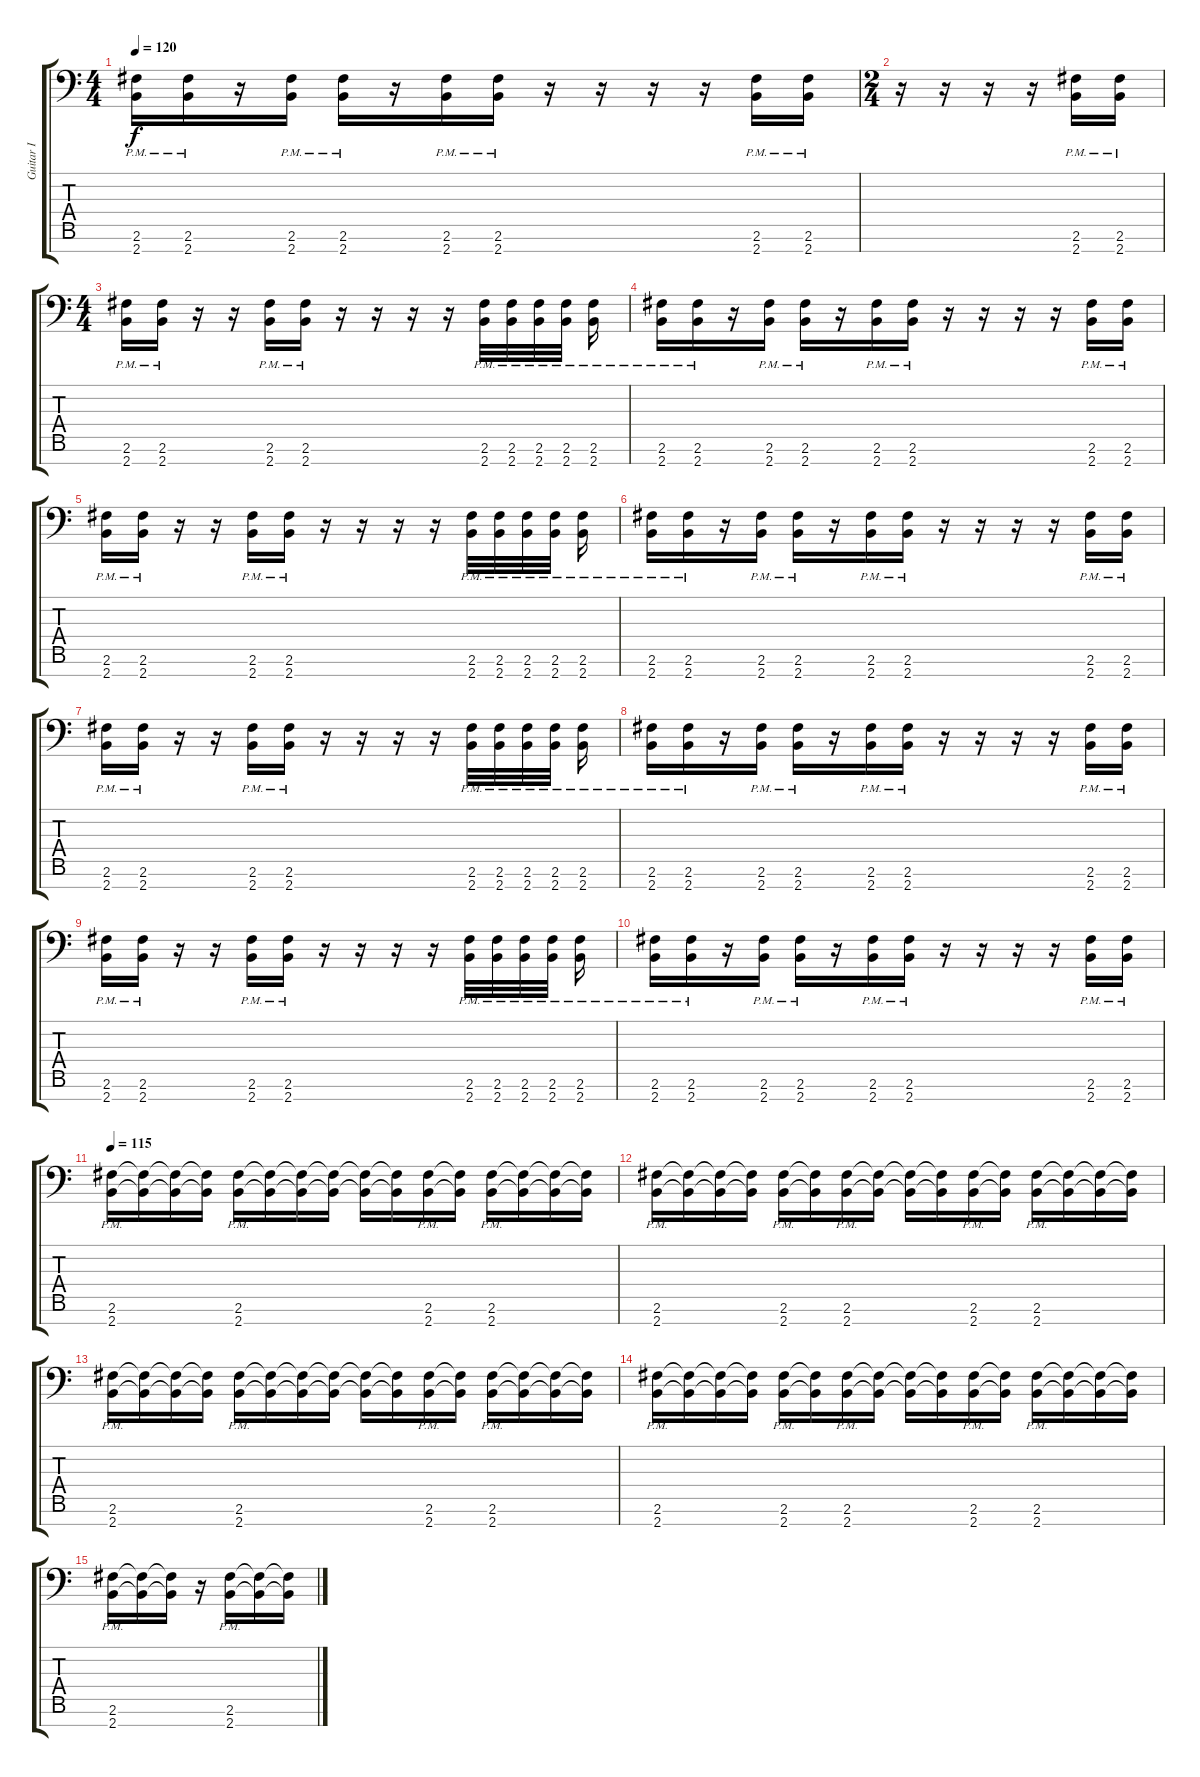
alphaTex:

\track ("Guitar I" "Guitar I") {instrument distortionguitar}
\staff {score tabs}
\tuning (E4 B3 G3 D3 A2 E2 A1) {hide}
\ts (4 4)
\tempo 120
\clef f4
\ks c
(2.6{pm} 2.7{pm}).16{dy f} (2.6{pm} 2.7{pm}).16 r.16 (2.6{pm} 2.7{pm}).16 (2.6{pm} 2.7{pm}).16 r.16 (2.6{pm} 2.7{pm}).16 (2.6{pm} 2.7{pm}).16 r.16 r.16 r.16 r.16 (2.6{pm} 2.7{pm}).16 (2.6{pm} 2.7{pm}).16 |
\ts (2 4)
r.16 r.16 r.16 r.16 (2.6{pm} 2.7{pm}).16 (2.6{pm} 2.7{pm}).16 |
\ts (4 4)
(2.6{pm} 2.7{pm}).16 (2.6{pm} 2.7{pm}).16 r.16 r.16 (2.6{pm} 2.7{pm}).16 (2.6{pm} 2.7{pm}).16 r.16 r.16 r.16 r.16 (2.6{pm} 2.7{pm}).32 (2.6{pm} 2.7{pm}).32 (2.6{pm} 2.7{pm}).32 (2.6{pm} 2.7{pm}).32 (2.6{pm} 2.7{pm}).16 |
(2.6{pm} 2.7{pm}).16 (2.6{pm} 2.7{pm}).16 r.16 (2.6{pm} 2.7{pm}).16 (2.6{pm} 2.7{pm}).16 r.16 (2.6{pm} 2.7{pm}).16 (2.6{pm} 2.7{pm}).16 r.16 r.16 r.16 r.16 (2.6{pm} 2.7{pm}).16 (2.6{pm} 2.7{pm}).16 |
(2.6{pm} 2.7{pm}).16 (2.6{pm} 2.7{pm}).16 r.16 r.16 (2.6{pm} 2.7{pm}).16 (2.6{pm} 2.7{pm}).16 r.16 r.16 r.16 r.16 (2.6{pm} 2.7{pm}).32 (2.6{pm} 2.7{pm}).32 (2.6{pm} 2.7{pm}).32 (2.6{pm} 2.7{pm}).32 (2.6{pm} 2.7{pm}).16 |
(2.6{pm} 2.7{pm}).16 (2.6{pm} 2.7{pm}).16 r.16 (2.6{pm} 2.7{pm}).16 (2.6{pm} 2.7{pm}).16 r.16 (2.6{pm} 2.7{pm}).16 (2.6{pm} 2.7{pm}).16 r.16 r.16 r.16 r.16 (2.6{pm} 2.7{pm}).16 (2.6{pm} 2.7{pm}).16 |
(2.6{pm} 2.7{pm}).16 (2.6{pm} 2.7{pm}).16 r.16 r.16 (2.6{pm} 2.7{pm}).16 (2.6{pm} 2.7{pm}).16 r.16 r.16 r.16 r.16 (2.6{pm} 2.7{pm}).32 (2.6{pm} 2.7{pm}).32 (2.6{pm} 2.7{pm}).32 (2.6{pm} 2.7{pm}).32 (2.6{pm} 2.7{pm}).16 |
(2.6{pm} 2.7{pm}).16 (2.6{pm} 2.7{pm}).16 r.16 (2.6{pm} 2.7{pm}).16 (2.6{pm} 2.7{pm}).16 r.16 (2.6{pm} 2.7{pm}).16 (2.6{pm} 2.7{pm}).16 r.16 r.16 r.16 r.16 (2.6{pm} 2.7{pm}).16 (2.6{pm} 2.7{pm}).16 |
(2.6{pm} 2.7{pm}).16 (2.6{pm} 2.7{pm}).16 r.16 r.16 (2.6{pm} 2.7{pm}).16 (2.6{pm} 2.7{pm}).16 r.16 r.16 r.16 r.16 (2.6{pm} 2.7{pm}).32 (2.6{pm} 2.7{pm}).32 (2.6{pm} 2.7{pm}).32 (2.6{pm} 2.7{pm}).32 (2.6{pm} 2.7{pm}).16 |
(2.6{pm} 2.7{pm}).16 (2.6{pm} 2.7{pm}).16 r.16 (2.6{pm} 2.7{pm}).16 (2.6{pm} 2.7{pm}).16 r.16 (2.6{pm} 2.7{pm}).16 (2.6{pm} 2.7{pm}).16 r.16 r.16 r.16 r.16 (2.6{pm} 2.7{pm}).16 (2.6{pm} 2.7{pm}).16 |
\tempo 115
(2.6{pm} 2.7{pm}).16 (2.6{t} 2.7{t}).16 (2.6{t} 2.7{t}).16 (2.6{t} 2.7{t}).16 (2.6{pm} 2.7{pm}).16 (2.6{t} 2.7{t}).16 (2.6{t} 2.7{t}).16 (2.6{t} 2.7{t}).16 (2.6{t} 2.7{t}).16 (2.6{t} 2.7{t}).16 (2.6{pm} 2.7{pm}).16 (2.6{t} 2.7{t}).16 (2.6{pm} 2.7{pm}).16 (2.6{t} 2.7{t}).16 (2.6{t} 2.7{t}).16 (2.6{t} 2.7{t}).16 |
(2.6{pm} 2.7{pm}).16 (2.6{t} 2.7{t}).16 (2.6{t} 2.7{t}).16 (2.6{t} 2.7{t}).16 (2.6{pm} 2.7{pm}).16 (2.6{t} 2.7{t}).16 (2.6{pm} 2.7{pm}).16 (2.6{t} 2.7{t}).16 (2.6{t} 2.7{t}).16 (2.6{t} 2.7{t}).16 (2.6{pm} 2.7{pm}).16 (2.6{t} 2.7{t}).16 (2.6{pm} 2.7{pm}).16 (2.6{t} 2.7{t}).16 (2.6{t} 2.7{t}).16 (2.6{t} 2.7{t}).16 |
(2.6{pm} 2.7{pm}).16 (2.6{t} 2.7{t}).16 (2.6{t} 2.7{t}).16 (2.6{t} 2.7{t}).16 (2.6{pm} 2.7{pm}).16 (2.6{t} 2.7{t}).16 (2.6{t} 2.7{t}).16 (2.6{t} 2.7{t}).16 (2.6{t} 2.7{t}).16 (2.6{t} 2.7{t}).16 (2.6{pm} 2.7{pm}).16 (2.6{t} 2.7{t}).16 (2.6{pm} 2.7{pm}).16 (2.6{t} 2.7{t}).16 (2.6{t} 2.7{t}).16 (2.6{t} 2.7{t}).16 |
(2.6{pm} 2.7{pm}).16 (2.6{t} 2.7{t}).16 (2.6{t} 2.7{t}).16 (2.6{t} 2.7{t}).16 (2.6{pm} 2.7{pm}).16 (2.6{t} 2.7{t}).16 (2.6{pm} 2.7{pm}).16 (2.6{t} 2.7{t}).16 (2.6{t} 2.7{t}).16 (2.6{t} 2.7{t}).16 (2.6{pm} 2.7{pm}).16 (2.6{t} 2.7{t}).16 (2.6{pm} 2.7{pm}).16 (2.6{t} 2.7{t}).16 (2.6{t} 2.7{t}).16 (2.6{t} 2.7{t}).16 |
(2.6{pm} 2.7{pm}).16 (2.6{t} 2.7{t}).16 (2.6{t} 2.7{t}).16 r.16 (2.6{pm} 2.7{pm}).16 (2.6{t} 2.7{t}).16 (2.6{t} 2.7{t}).16
